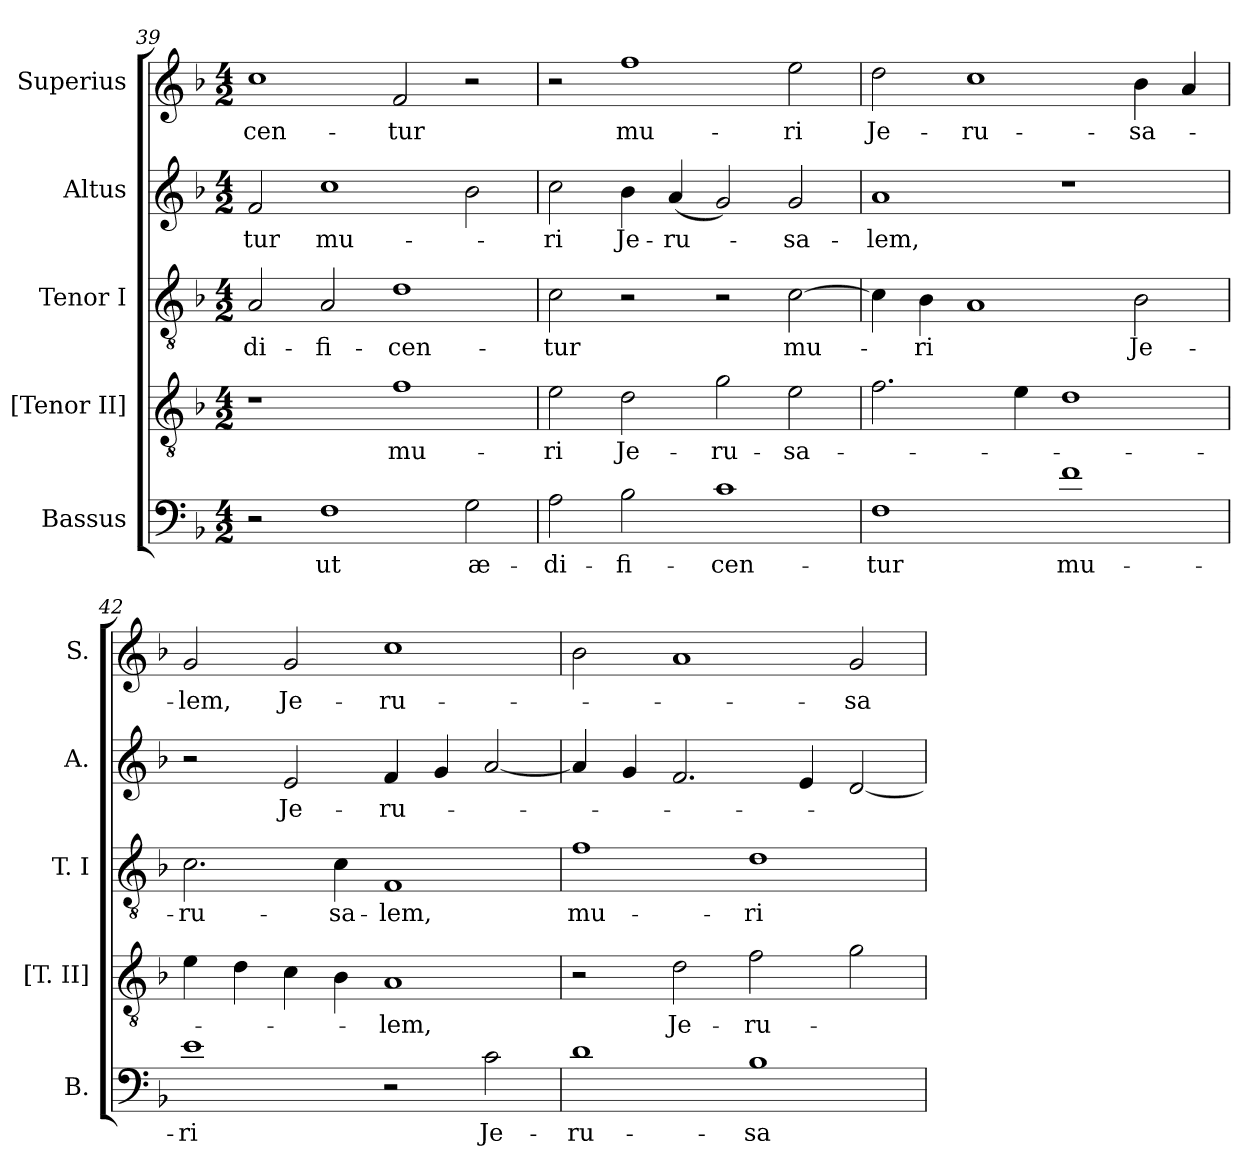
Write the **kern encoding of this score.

**kern	**text	**kern	**text	**kern	**text	**kern	**text	**kern	**text
*part5	*part5	*part4	*part4	*part3	*part3	*part2	*part2	*part1	*part1
*staff5	*staff5	*staff4	*staff4	*staff3	*staff3	*staff2	*staff2	*staff1	*staff1
*I"Bassus	*	*I"[Tenor II]	*	*I"Tenor I	*	*I"Altus	*	*I"Superius	*
*I'B.	*	*I'[T. II]	*	*I'T. I	*	*I'A.	*	*I'S.	*
*clefF4	*	*clefGv2	*	*clefGv2	*	*clefG2	*	*clefG2	*
*	*	*ITrd7c12	*	*ITrd7c12	*	*	*	*	*
*k[b-]	*	*k[b-]	*	*k[b-]	*	*k[b-]	*	*k[b-]	*
*F:	*	*F:	*	*F:	*	*F:	*	*F:	*
*M4/2	*	*M4/2	*	*M4/2	*	*M4/2	*	*M4/2	*
=39	=39	=39	=39	=39	=39	=39	=39	=39	=39
!	!	!	!	!	!LO:LY:b:color=#000000	!	!	!	!
!	!	!	!	!	!	!	!LO:LY:b:color=#000000	!	!
!	!	!	!	!	!	!	!	!	!LO:LY:b:color=#000000
2r	.	1r	.	2AAi/	-di-	2fi/	-tur	1cci	-cen-
!	!LO:LY:b:color=#000000	!	!	!	!	!	!	!	!
!	!	!	!	!	!LO:LY:b:color=#000000	!	!	!	!
!	!	!	!	!	!	!	!LO:LY:b:color=#000000	!	!
1Fi	ut	.	.	2AAi/	-fi-	1cci	mu-	.	.
!	!	!	!LO:LY:b:color=#000000	!	!	!	!	!	!
!	!	!	!	!	!LO:LY:b:color=#000000	!	!	!	!
!	!	!	!	!	!	!	!	!	!LO:LY:b:color=#000000
.	.	1Fi	mu-	1Di	-cen-	.	.	2fi/	-tur
!	!LO:LY:b:color=#000000	!	!	!	!	!	!	!	!
2Gi\	æ-	.	.	.	.	2b-i\	.	2r	.
=40	=40	=40	=40	=40	=40	=40	=40	=40	=40
!	!LO:LY:b:color=#000000	!	!	!	!	!	!	!	!
!	!	!	!LO:LY:b:color=#000000	!	!	!	!	!	!
!	!	!	!	!	!LO:LY:b:color=#000000	!	!	!	!
!	!	!	!	!	!	!	!LO:LY:b:color=#000000	!	!
2Ai\	-di-	2Ei\	-ri	2Ci\	-tur	2cci\	-ri	2r	.
!	!LO:LY:b:color=#000000	!	!	!	!	!	!	!	!
!	!	!	!LO:LY:b:color=#000000	!	!	!	!	!	!
!	!	!	!	!	!	!	!LO:LY:b:color=#000000	!	!
!	!	!	!	!	!	!	!	!	!LO:LY:b:color=#000000
2B-i\	-fi-	2Di\	Je-	2r	.	4b-i\	Je-	1ffi	mu-
!	!	!	!	!	!	!	!LO:LY:b:color=#000000	!	!
.	.	.	.	.	.	(4ai/	-ru-	.	.
!	!LO:LY:b:color=#000000	!	!	!	!	!	!	!	!
!	!	!	!LO:LY:b:color=#000000	!	!	!	!	!	!
1ci	-cen-	2Gi\	-ru-	2r	.	2gi/)	.	.	.
!	!	!	!LO:LY:b:color=#000000	!	!	!	!	!	!
!	!	!	!	!	!LO:LY:b:color=#000000	!	!	!	!
!	!	!	!	!	!	!	!LO:LY:b:color=#000000	!	!
!	!	!	!	!	!	!	!	!	!LO:LY:b:color=#000000
.	.	2Ei\	-sa-	[>2Ci\	mu-	2gi/	-sa-	2eei\	-ri
=41	=41	=41	=41	=41	=41	=41	=41	=41	=41
!	!LO:LY:b:color=#000000	!	!	!	!	!	!	!	!
!	!	!	!	!	!	!	!LO:LY:b:color=#000000	!	!
!	!	!	!	!	!	!	!	!	!LO:LY:b:color=#000000
1Fi	-tur	2.Fi\	.	4Ci\]	.	1ai	-lem,	2ddi\	Je-
!	!	!	!	!	!LO:LY:b:color=#000000	!	!	!	!
.	.	.	.	4BB-i\	-ri	.	.	.	.
!	!	!	!	!	!	!	!	!	!LO:LY:b:color=#000000
.	.	.	.	1AAi	.	.	.	1cci	-ru-
.	.	4Ei\	.	.	.	.	.	.	.
!	!LO:LY:b:color=#000000	!	!	!	!	!	!	!	!
1fi	mu-	1Di	.	.	.	1r	.	.	.
!	!	!	!	!	!LO:LY:b:color=#000000	!	!	!	!
!	!	!	!	!	!	!	!	!	!LO:LY:b:color=#000000
.	.	.	.	2BB-i\	Je-	.	.	4b-i\	-sa-
.	.	.	.	.	.	.	.	4ai/	.
!!LO:PB:g=z
=42	=42	=42	=42	=42	=42	=42	=42	=42	=42
!	!LO:LY:b:color=#000000	!	!	!	!	!	!	!	!
!	!	!	!	!	!LO:LY:b:color=#000000	!	!	!	!
!	!	!	!	!	!	!	!	!	!LO:LY:b:color=#000000
1ei	-ri	4Ei\	.	2.Ci\	-ru-	2r	.	2gi/	-lem,
.	.	4Di\	.	.	.	.	.	.	.
!	!	!	!	!	!	!	!LO:LY:b:color=#000000	!	!
!	!	!	!	!	!	!	!	!	!LO:LY:b:color=#000000
.	.	4Ci\	.	.	.	2ei/	Je-	2gi/	Je-
!	!	!	!	!	!LO:LY:b:color=#000000	!	!	!	!
.	.	4BB-i\	.	4Ci\	-sa-	.	.	.	.
!	!	!	!LO:LY:b:color=#000000	!	!	!	!	!	!
!	!	!	!	!	!LO:LY:b:color=#000000	!	!	!	!
!	!	!	!	!	!	!	!LO:LY:b:color=#000000	!	!
!	!	!	!	!	!	!	!	!	!LO:LY:b:color=#000000
2r	.	1AAi	-lem,	1FFi	-lem,	4fi/	-ru-	1cci	-ru-
.	.	.	.	.	.	4gi/	.	.	.
!	!LO:LY:b:color=#000000	!	!	!	!	!	!	!	!
2ci\	Je-	.	.	.	.	[<2ai/	.	.	.
=43	=43	=43	=43	=43	=43	=43	=43	=43	=43
!	!LO:LY:b:color=#000000	!	!	!	!	!	!	!	!
!	!	!	!	!	!LO:LY:b:color=#000000	!	!	!	!
1di	-ru-	2r	.	1Fi	mu-	4ai/]	.	2b-i\	.
.	.	.	.	.	.	4gi/	.	.	.
!	!	!	!LO:LY:b:color=#000000	!	!	!	!	!	!
.	.	2Di\	Je-	.	.	2.fi/	.	1ai	.
!	!LO:LY:b:color=#000000	!	!	!	!	!	!	!	!
!	!	!	!LO:LY:b:color=#000000	!	!	!	!	!	!
!	!	!	!	!	!LO:LY:b:color=#000000	!	!	!	!
1B-i	-sa-	2Fi\	-ru-	1Di	-ri	.	.	.	.
.	.	.	.	.	.	4ei/	.	.	.
!	!	!	!	!	!	!	!	!	!LO:LY:b:color=#000000
.	.	2Gi\	.	.	.	[<2di/	.	2gi/	-sa-
=	=	=	=	=	=	=	=	=	=
*-	*-	*-	*-	*-	*-	*-	*-	*-	*-
